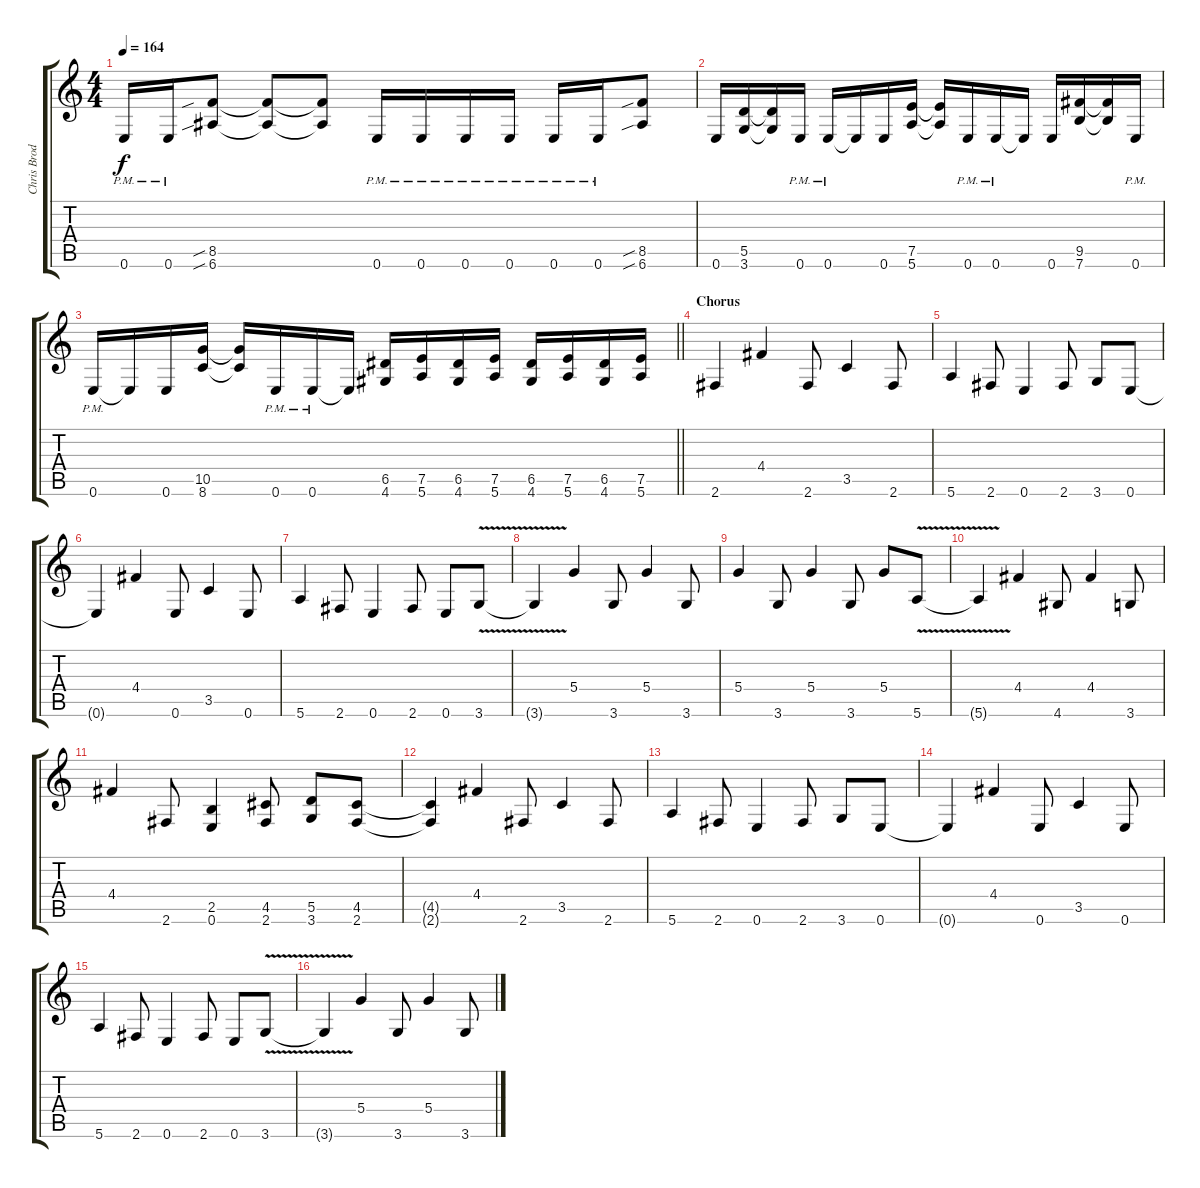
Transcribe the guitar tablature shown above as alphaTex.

\track ("Chris Broderick" "Chris Brod") {instrument distortionguitar}
\staff {score tabs}
\tuning (E4 B3 G3 D3 A2 E2) {hide}
\ts (4 4)
\tempo 164
\clef g2
\ks c
0.6{pm}.16{dy f} 0.6{pm}.16 (8.5{sib} 6.6{sib}).8 (8.5{t} 6.6{t}).8 (8.5{t} 6.6{t}).8 0.6{pm}.16 0.6{pm}.16 0.6{pm}.16 0.6{pm}.16 0.6{pm}.16 0.6{pm}.16 (8.5{sib} 6.6{sib}).8 |
0.6.16 (5.5 3.6).16 (5.5{t} 3.6{t}).16 0.6{pm}.16 0.6{pm}.16 0.6{t}.16 0.6.16 (7.5 5.6).16 (7.5{t} 5.6{t}).16 0.6{pm}.16 0.6{pm}.16 0.6{t}.16 0.6.16 (9.5 7.6).16 (9.5{t} 7.6{t}).16 0.6{pm}.16 |
\barLineRight lightlight
0.6{pm}.16 0.6{t}.16 0.6.16 (10.5 8.6).16 (10.5{t} 8.6{t}).16 0.6{pm}.16 0.6{pm}.16 0.6{t}.16 (6.5 4.6).16 (7.5 5.6).16 (6.5 4.6).16 (7.5 5.6).16 (6.5 4.6).16 (7.5 5.6).16 (6.5 4.6).16 (7.5 5.6).16 |
\section ("" "Chorus")
2.6.4 4.4.4 2.6.8 3.5.4 2.6.8 |
5.6.4 2.6.8 0.6.4 2.6.8 3.6.8 0.6.8 |
0.6{t}.4 4.4.4 0.6.8 3.5.4 0.6.8 |
5.6.4 2.6.8 0.6.4 2.6.8 0.6.8 3.6{v}.8 |
3.6{t}.4 5.4.4 3.6.8 5.4.4 3.6.8 |
5.4.4 3.6.8 5.4.4 3.6.8 5.4.8 5.6{v}.8 |
5.6{t}.4 4.4.4 4.6.8 4.4.4 3.6.8 |
4.4.4 2.6.8 (2.5 0.6).4 (4.5 2.6).8 (5.5 3.6).8 (4.5 2.6).8 |
(4.5{t} 2.6{t}).4 4.4.4 2.6.8 3.5.4 2.6.8 |
5.6.4 2.6.8 0.6.4 2.6.8 3.6.8 0.6.8 |
0.6{t}.4 4.4.4 0.6.8 3.5.4 0.6.8 |
5.6.4 2.6.8 0.6.4 2.6.8 0.6.8 3.6{v}.8 |
3.6{t}.4 5.4.4 3.6.8 5.4.4 3.6.8
